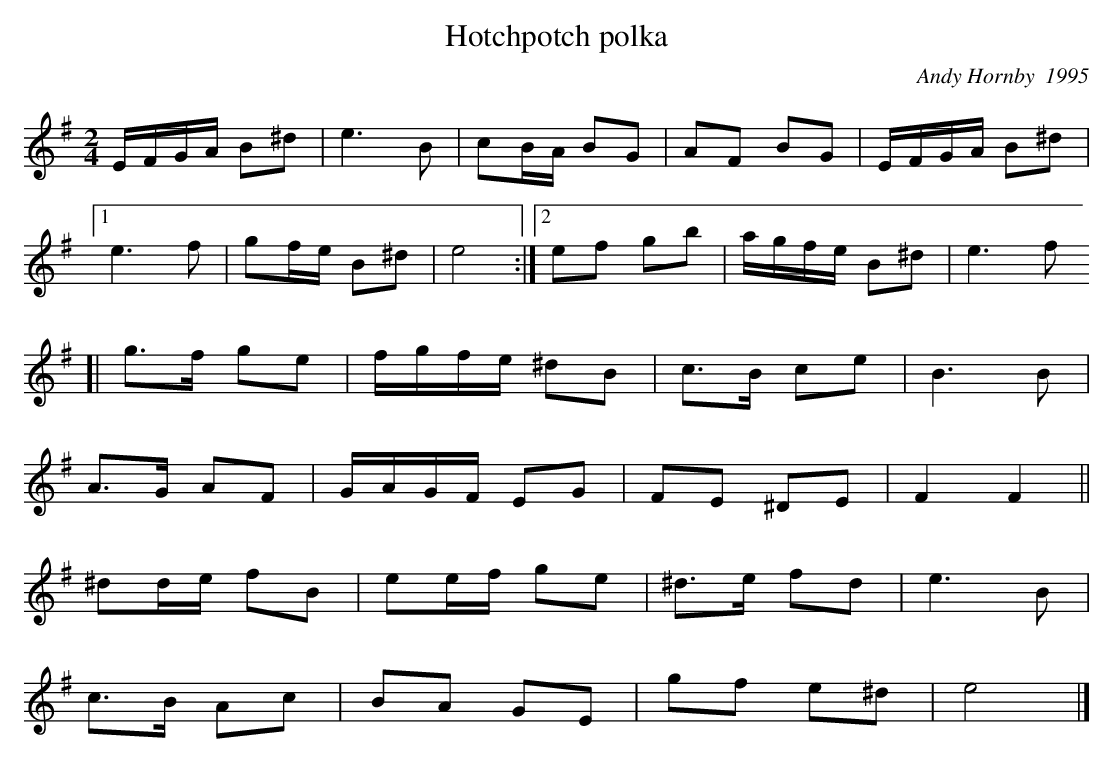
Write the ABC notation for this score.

X:1
T:Hotchpotch polka
C:Andy Hornby  1995
L:1/16
M:2/4
K:G
EFGA B2^d2|e6B2|c2BA B2G2|A2F2 B2G2|EFGA B2^d2|
[1e6f2|g2fe B2^d2|e8:|[2e2f2 g2b2|agfe B2^d2|e6f2
[|g3f g2e2|fgfe ^d2B2|c3B c2e2|B6B2|
A3G A2F2|GAGF E2G2|F2E2 ^D2E2|F4F4||
^d2de f2B2|e2ef g2e2|^d3e f2d2|e6B2|
c3B A2c2|B2A2 G2E2|g2f2 e2^d2|e8|]
